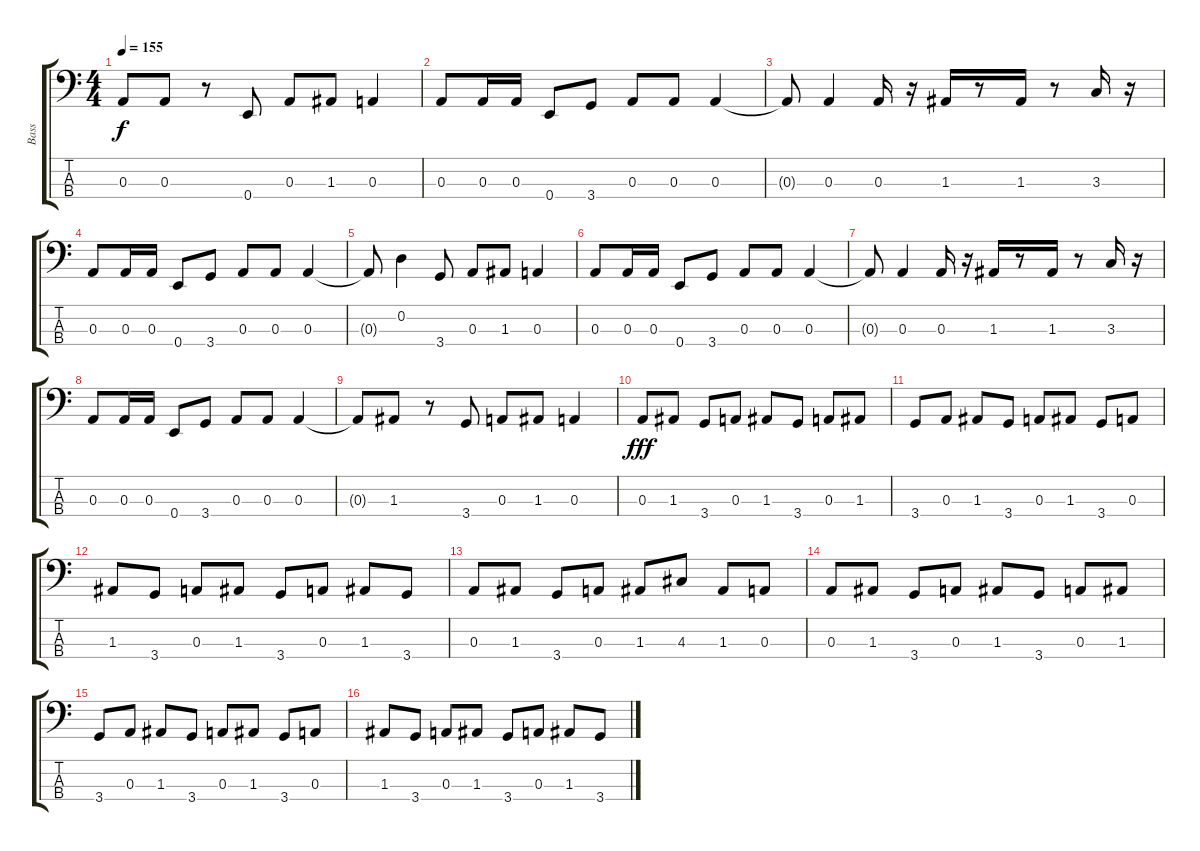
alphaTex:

\track ("Bass" "Bass") {instrument electricbasspick}
\staff {score tabs}
\tuning (G2 D2 A1 E1) {hide}
\ts (4 4)
\tempo 155
\clef f4
\ks c
0.3{t}.8{dy f} 0.3.8 r.8 0.4.8 0.3.8 1.3.8 0.3.4 |
0.3.8 0.3.16 0.3.16 0.4.8 3.4.8 0.3.8 0.3.8 0.3.4 |
0.3{t}.8 0.3.4 0.3.16 r.16 1.3.16 r.8 1.3.16 r.8 3.3.16 r.16 |
0.3.8 0.3.16 0.3.16 0.4.8 3.4.8 0.3.8 0.3.8 0.3.4 |
0.3{t}.8 0.2.4 3.4.8 0.3.8 1.3.8 0.3.4 |
0.3.8 0.3.16 0.3.16 0.4.8 3.4.8 0.3.8 0.3.8 0.3.4 |
0.3{t}.8 0.3.4 0.3.16 r.16 1.3.16 r.8 1.3.16 r.8 3.3.16 r.16 |
0.3.8 0.3.16 0.3.16 0.4.8 3.4.8 0.3.8 0.3.8 0.3.4 |
0.3{t}.8 1.3.8 r.8 3.4.8 0.3.8 1.3.8 0.3.4 |
0.3.8{dy fff volume 14} 1.3.8 3.4.8 0.3.8 1.3.8 3.4.8 0.3.8 1.3.8 |
3.4.8 0.3.8 1.3.8 3.4.8 0.3.8 1.3.8 3.4.8 0.3.8 |
1.3.8 3.4.8 0.3.8 1.3.8 3.4.8 0.3.8 1.3.8 3.4.8 |
0.3.8 1.3.8 3.4.8 0.3.8 1.3.8 4.3.8 1.3.8 0.3.8 |
0.3.8 1.3.8 3.4.8 0.3.8 1.3.8 3.4.8 0.3.8 1.3.8 |
3.4.8 0.3.8 1.3.8 3.4.8 0.3.8 1.3.8 3.4.8 0.3.8 |
1.3.8 3.4.8 0.3.8 1.3.8 3.4.8 0.3.8 1.3.8 3.4.8
